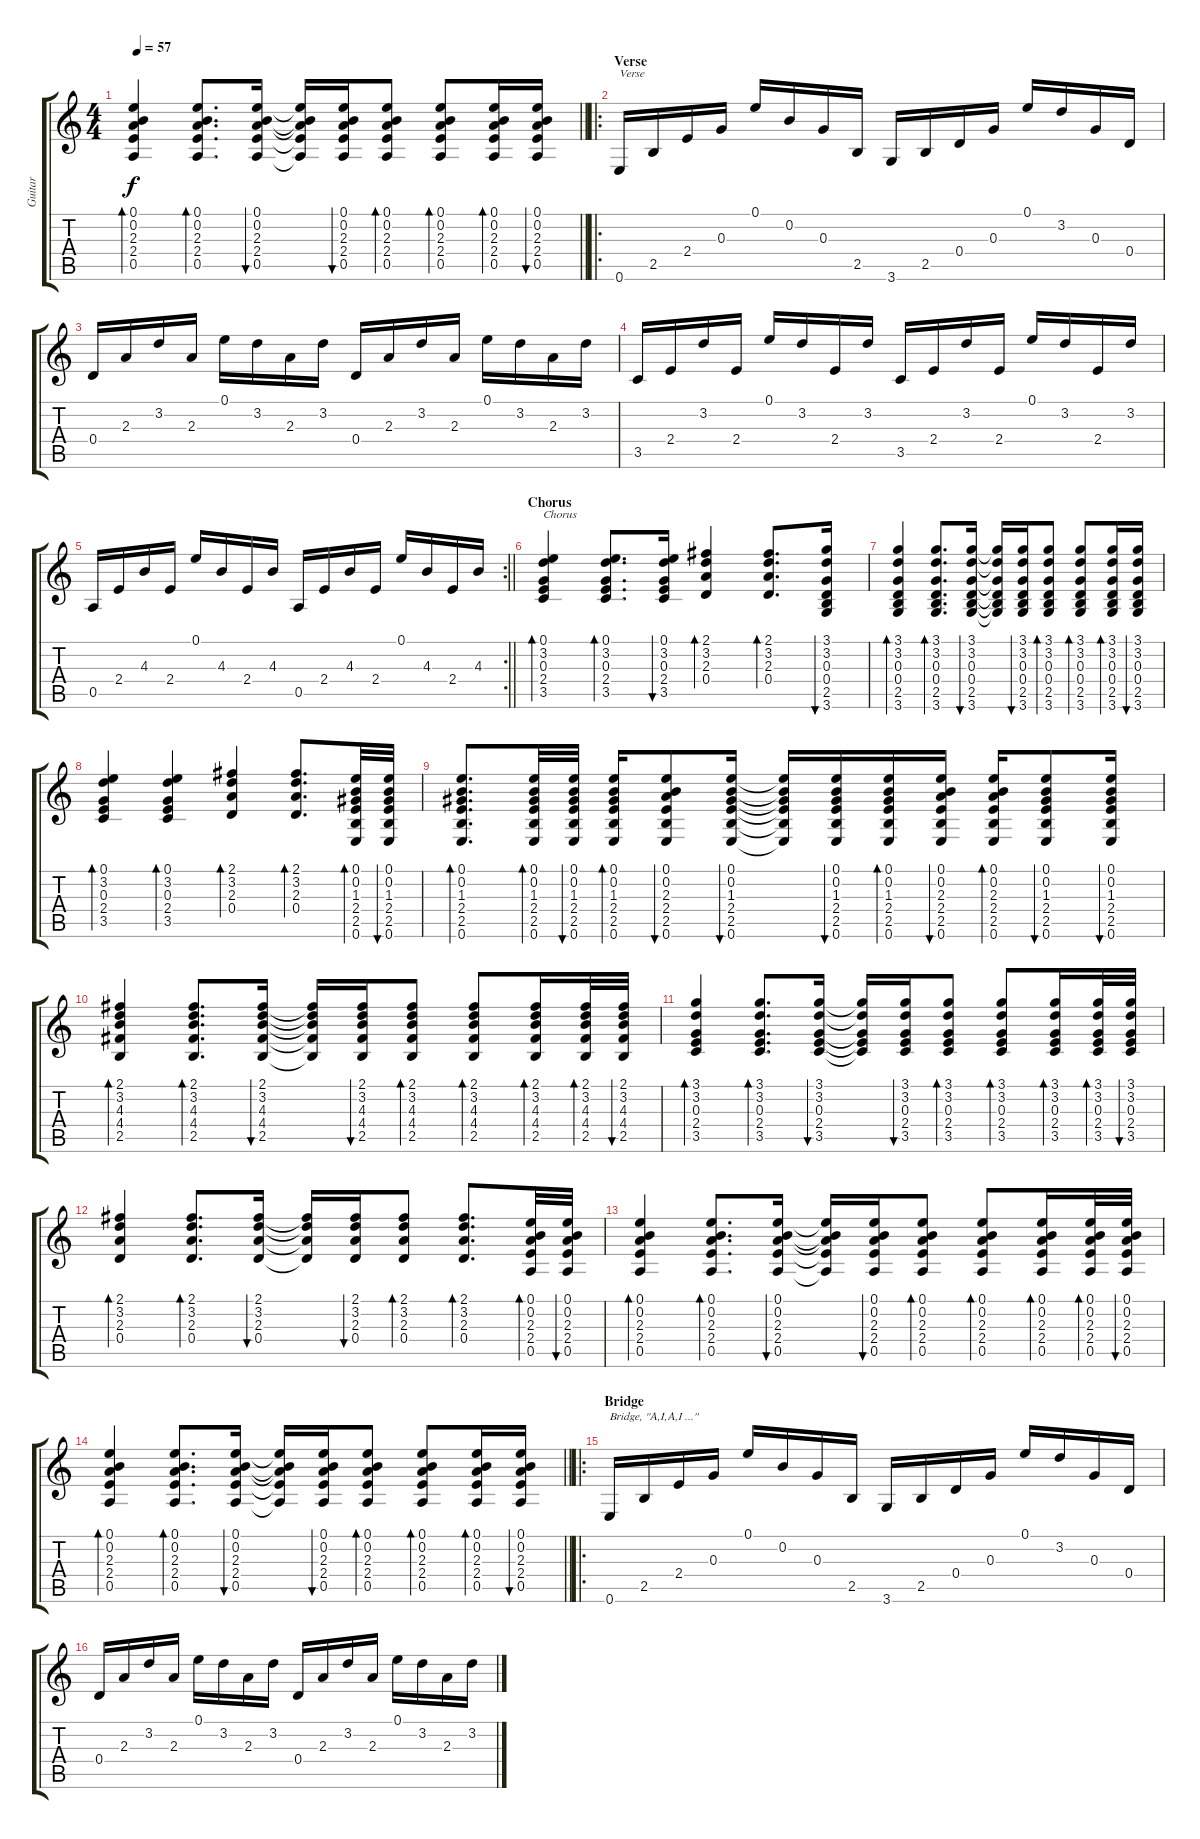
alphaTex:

\track ("Guitar" "Guitar") {instrument acousticguitarsteel}
\staff {score tabs}
\tuning (E4 B3 G3 D3 A2 E2) {hide}
\ts (4 4)
\tempo 57
\clef g2
\barLineRight lightlight
\ks c
(0.1 0.2 2.3 2.4 0.5).4{bd 60 dy f} (0.1 0.2 2.3 2.4 0.5).8{d bd 60} (0.1 0.2 2.3 2.4 0.5).16{bu 60} (0.1{t} 0.2{t} 2.3{t} 2.4{t} 0.5{t}).16 (0.1 0.2 2.3 2.4 0.5).16{bu 60} (0.1 0.2 2.3 2.4 0.5).8{bd 60} (0.1 0.2 2.3 2.4 0.5).8{bd 60} (0.1 0.2 2.3 2.4 0.5).16{bd 60} (0.1 0.2 2.3 2.4 0.5).16{bu 60} |
\ro
\section ("" "Verse")
0.6.16{txt "Verse"} 2.5.16 2.4.16 0.3.16 0.1.16 0.2.16 0.3.16 2.5.16 3.6.16 2.5.16 0.4.16 0.3.16 0.1.16 3.2.16 0.3.16 0.4.16 |
0.4.16 2.3.16 3.2.16 2.3.16 0.1.16 3.2.16 2.3.16 3.2.16 0.4.16 2.3.16 3.2.16 2.3.16 0.1.16 3.2.16 2.3.16 3.2.16 |
3.5.16 2.4.16 3.2.16 2.4.16 0.1.16 3.2.16 2.4.16 3.2.16 3.5.16 2.4.16 3.2.16 2.4.16 0.1.16 3.2.16 2.4.16 3.2.16 |
\rc 2
\barLineRight lightlight
0.5.16 2.4.16 4.3.16 2.4.16 0.1.16 4.3.16 2.4.16 4.3.16 0.5.16 2.4.16 4.3.16 2.4.16 0.1.16 4.3.16 2.4.16 4.3.16 |
\section ("" "Chorus")
(0.1 3.2 0.3 2.4 3.5).4{bd 60 txt "Chorus"} (0.1 3.2 0.3 2.4 3.5).8{d bd 60} (0.1 3.2 0.3 2.4 3.5).16{bu 60} (2.1 3.2 2.3 0.4).4{bd 60} (2.1 3.2 2.3 0.4).8{d bd 60} (3.1 3.2 0.3 0.4 2.5 3.6).16{bu 60} |
(3.1 3.2 0.3 0.4 2.5 3.6).4{bd 60} (3.1 3.2 0.3 0.4 2.5 3.6).8{d bd 60} (3.1 3.2 0.3 0.4 2.5 3.6).16{bu 60} (3.1{t} 3.2{t} 0.3{t} 0.4{t} 2.5{t} 3.6{t}).16 (3.1 3.2 0.3 0.4 2.5 3.6).16{bu 60} (3.1 3.2 0.3 0.4 2.5 3.6).8{bd 60} (3.1 3.2 0.3 0.4 2.5 3.6).8{bd 60} (3.1 3.2 0.3 0.4 2.5 3.6).16{bd 60} (3.1 3.2 0.3 0.4 2.5 3.6).16{bu 60} |
(0.1 3.2 0.3 2.4 3.5).4{bd 60} (0.1 3.2 0.3 2.4 3.5).4{bd 60} (2.1 3.2 2.3 0.4).4{bd 60} (2.1 3.2 2.3 0.4).8{d bd 60} (0.1 0.2 1.3 2.4 2.5 0.6).32{bd 60} (0.1 0.2 1.3 2.4 2.5 0.6).32{bu 60} |
(0.1 0.2 1.3 2.4 2.5 0.6).8{d bd 60} (0.1 0.2 1.3 2.4 2.5 0.6).32{bd 60} (0.1 0.2 1.3 2.4 2.5 0.6).32{bu 60} (0.1 0.2 1.3 2.4 2.5 0.6).16{bd 60} (0.1 0.2 2.3 2.4 2.5 0.6).8{bu 60} (0.1 0.2 1.3 2.4 2.5 0.6).16{bu 60} (0.1{t} 0.2{t} 1.3{t} 2.4{t} 2.5{t} 0.6{t}).16 (0.1 0.2 1.3 2.4 2.5 0.6).16{bu 60} (0.1 0.2 1.3 2.4 2.5 0.6).16{bd 60} (0.1 0.2 2.3 2.4 2.5 0.6).16{bu 60} (0.1 0.2 2.3 2.4 2.5 0.6).16{bd 60} (0.1 0.2 1.3 2.4 2.5 0.6).8{bu 60} (0.1 0.2 1.3 2.4 2.5 0.6).16{bu 60} |
(2.1 3.2 4.3 4.4 2.5).4{bd 60} (2.1 3.2 4.3 4.4 2.5).8{d bd 60} (2.1 3.2 4.3 4.4 2.5).16{bu 60} (2.1{t} 3.2{t} 4.3{t} 4.4{t} 2.5{t}).16 (2.1 3.2 4.3 4.4 2.5).16{bu 60} (2.1 3.2 4.3 4.4 2.5).8{bd 60} (2.1 3.2 4.3 4.4 2.5).8{bd 60} (2.1 3.2 4.3 4.4 2.5).16{bd 60} (2.1 3.2 4.3 4.4 2.5).32{bd 60} (2.1 3.2 4.3 4.4 2.5).32{bu 60} |
(3.1 3.2 0.3 2.4 3.5).4{bd 60} (3.1 3.2 0.3 2.4 3.5).8{d bd 60} (3.1 3.2 0.3 2.4 3.5).16{bu 60} (3.1{t} 3.2{t} 0.3{t} 2.4{t} 3.5{t}).16 (3.1 3.2 0.3 2.4 3.5).16{bu 60} (3.1 3.2 0.3 2.4 3.5).8{bd 60} (3.1 3.2 0.3 2.4 3.5).8{bd 60} (3.1 3.2 0.3 2.4 3.5).16{bd 60} (3.1 3.2 0.3 2.4 3.5).32{bd 60} (3.1 3.2 0.3 2.4 3.5).32{bu 60} |
(2.1 3.2 2.3 0.4).4{bd 60} (2.1 3.2 2.3 0.4).8{d bd 60} (2.1 3.2 2.3 0.4).16{bu 60} (2.1{t} 3.2{t} 2.3{t} 0.4{t}).16 (2.1 3.2 2.3 0.4).16{bu 60} (2.1 3.2 2.3 0.4).8{bd 60} (2.1 3.2 2.3 0.4).8{d bd 60} (0.1 0.2 2.3 2.4 0.5).32{bd 60} (0.1 0.2 2.3 2.4 0.5).32{bu 60} |
(0.1 0.2 2.3 2.4 0.5).4{bd 60} (0.1 0.2 2.3 2.4 0.5).8{d bd 60} (0.1 0.2 2.3 2.4 0.5).16{bu 60} (0.1{t} 0.2{t} 2.3{t} 2.4{t} 0.5{t}).16 (0.1 0.2 2.3 2.4 0.5).16{bu 60} (0.1 0.2 2.3 2.4 0.5).8{bd 60} (0.1 0.2 2.3 2.4 0.5).8{bd 60} (0.1 0.2 2.3 2.4 0.5).16{bd 60} (0.1 0.2 2.3 2.4 0.5).32{bd 60} (0.1 0.2 2.3 2.4 0.5).32{bu 60} |
\barLineRight lightlight
(0.1 0.2 2.3 2.4 0.5).4{bd 60} (0.1 0.2 2.3 2.4 0.5).8{d bd 60} (0.1 0.2 2.3 2.4 0.5).16{bu 60} (0.1{t} 0.2{t} 2.3{t} 2.4{t} 0.5{t}).16 (0.1 0.2 2.3 2.4 0.5).16{bu 60} (0.1 0.2 2.3 2.4 0.5).8{bd 60} (0.1 0.2 2.3 2.4 0.5).8{bd 60} (0.1 0.2 2.3 2.4 0.5).16{bd 60} (0.1 0.2 2.3 2.4 0.5).16{bu 60} |
\ro
\section ("" "Bridge")
0.6.16{txt "Bridge, \"A,I,A,I ...\""} 2.5.16 2.4.16 0.3.16 0.1.16 0.2.16 0.3.16 2.5.16 3.6.16 2.5.16 0.4.16 0.3.16 0.1.16 3.2.16 0.3.16 0.4.16 |
0.4.16 2.3.16 3.2.16 2.3.16 0.1.16 3.2.16 2.3.16 3.2.16 0.4.16 2.3.16 3.2.16 2.3.16 0.1.16 3.2.16 2.3.16 3.2.16
